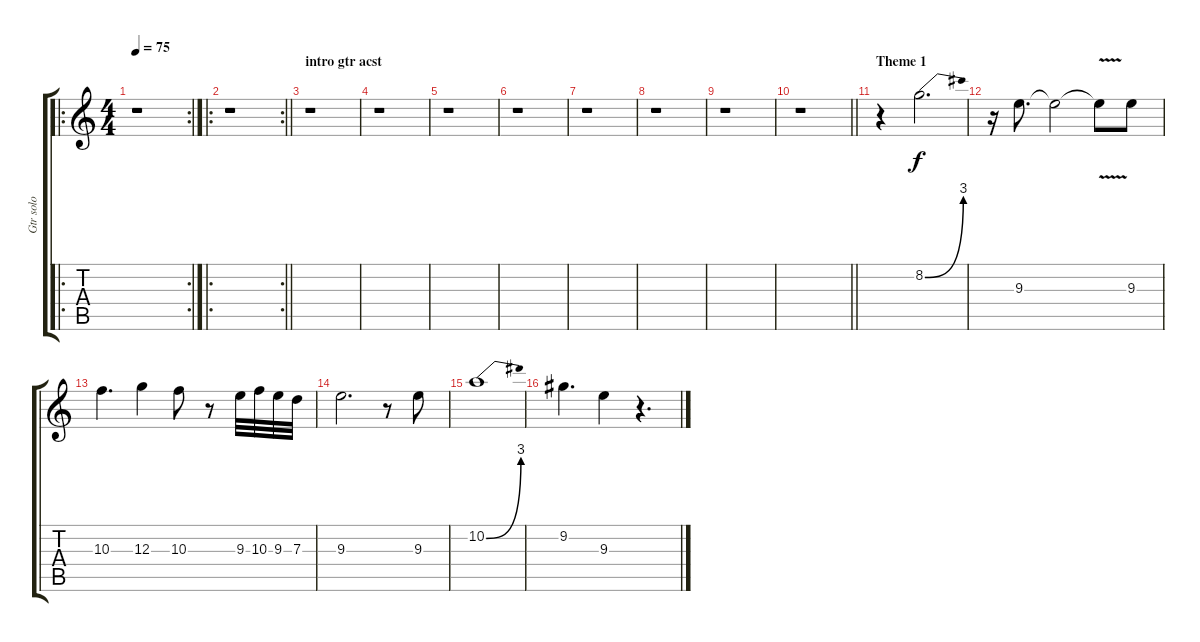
\track ("Gtr solo" "Gtr solo") {instrument overdrivenguitar}
\staff {score tabs}
\tuning (E4 B3 G3 D3 A2 E2) {hide}
\ro
\rc 2
\ts (4 4)
\tempo 75
\clef g2
\ks c
r.1{dy f instrument overdrivenguitar} |
\ro
\rc 2
\barLineRight lightlight
r.1 |
\section ("" "intro gtr acst")
r.1 |
r.1 |
r.1 |
r.1 |
r.1 |
r.1 |
r.1 |
\barLineRight lightlight
r.1 |
\section ("" "Theme 1")
r.4 8.2{be (bend 0 0 60 12)}.2{d} |
r.16 9.3.8{d} 9.3{t}.2 9.3{v t}.8 9.3.8 |
10.3.4{d} 12.3.4 10.3.8 r.8 9.3.32 10.3.32 9.3.32 7.3.32 |
9.3.2{d} r.8 9.3.8 |
10.2{be (bend 0 0 60 12)}.1 |
9.2.4{d} 9.3.4 r.4{d}
